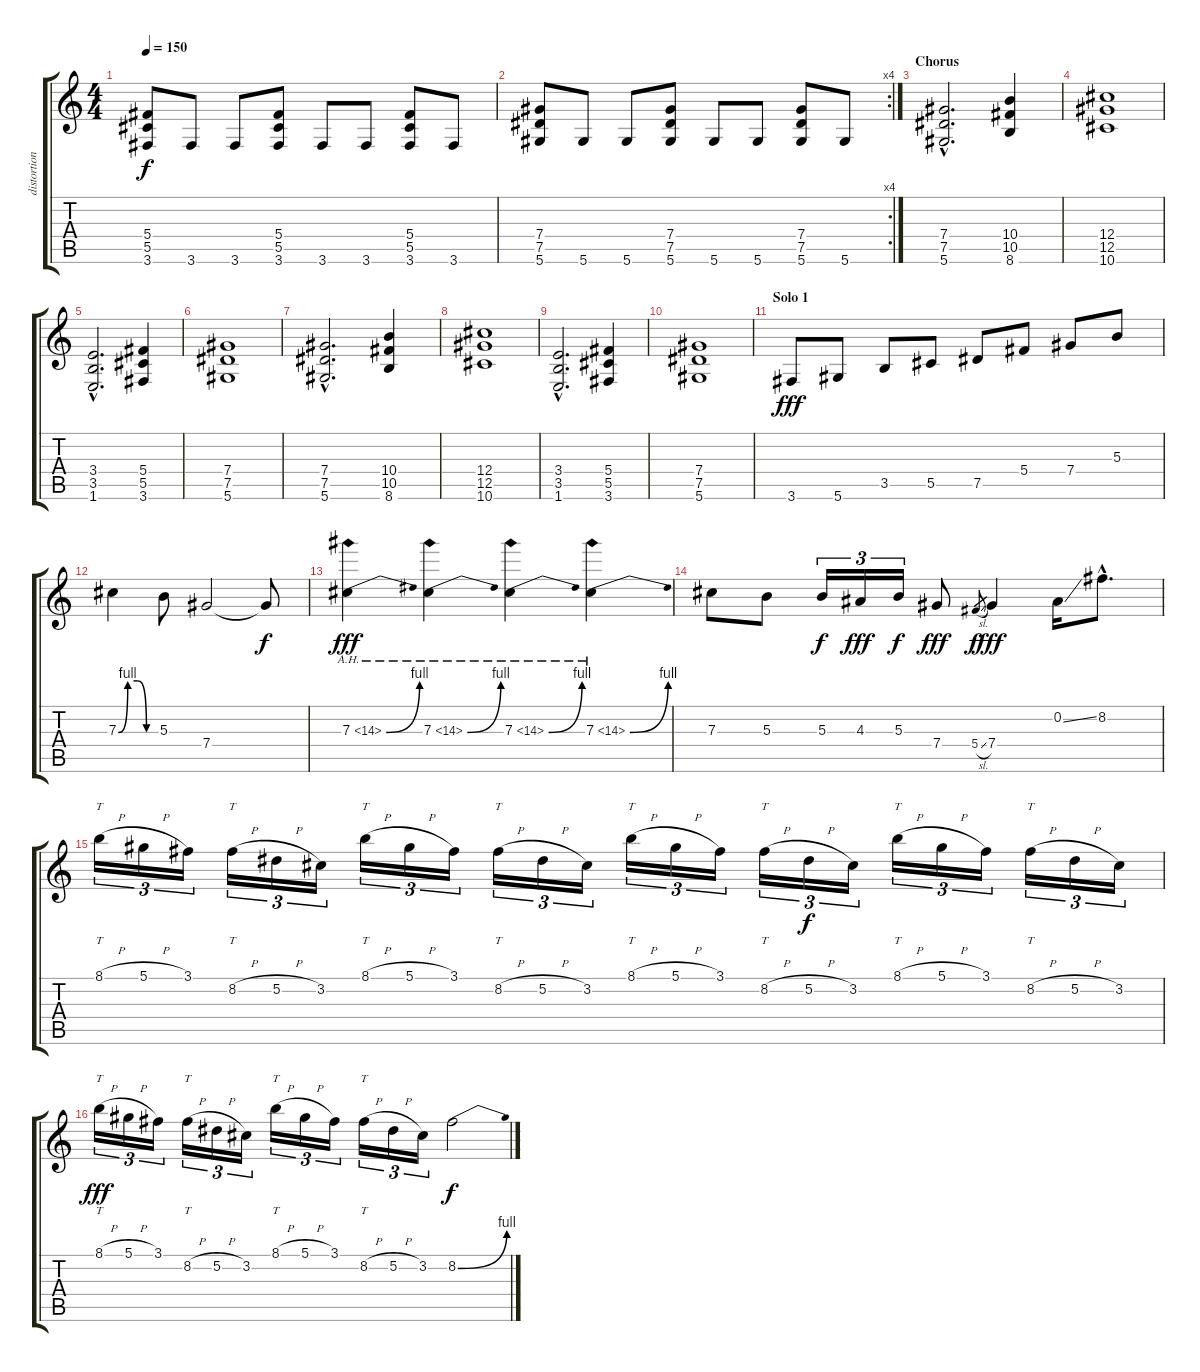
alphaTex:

\track ("distortion guitar 2" "distortion") {instrument distortionguitar}
\staff {score tabs}
\tuning (Eb4 Bb3 Gb3 Db3 Ab2 Eb2) {hide}
\ts (4 4)
\tempo 150
\clef g2
\ks c
(5.4 5.5 3.6).8{dy f} 3.6.8 3.6.8 (5.4 5.5 3.6).8 3.6.8 3.6.8 (5.4 5.5 3.6).8 3.6.8 |
\rc 4
(7.4 7.5 5.6).8 5.6.8 5.6.8 (7.4 7.5 5.6).8 5.6.8 5.6.8 (7.4 7.5 5.6).8 5.6.8 |
\section ("" "Chorus")
(7.4{hac} 7.5{hac} 5.6{hac}).2{d} (10.4 10.5 8.6).4 |
(12.4 12.5 10.6).1 |
(3.4{hac} 3.5{hac} 1.6{hac}).2{d} (5.4 5.5 3.6).4 |
(7.4 7.5 5.6).1 |
(7.4{hac} 7.5{hac} 5.6{hac}).2{d} (10.4 10.5 8.6).4 |
(12.4 12.5 10.6).1 |
(3.4{hac} 3.5{hac} 1.6{hac}).2{d} (5.4 5.5 3.6).4 |
(7.4 7.5 5.6).1 |
\section ("" "Solo 1 ")
3.6.8{dy fff} 5.6.8 3.5.8 5.5.8 7.5.8 5.4.8 7.4.8 5.3.8 |
7.3{be (custom 0 0 15 4 30 4 45 0 60 0)}.4 5.3.8 7.4.2 7.4{t}.8{dy f} |
7.3{be (bend 0 0 60 4) ah 7}.4{dy fff} 7.3{be (bend 0 0 60 4) ah 7}.4 7.3{be (bend 0 0 60 4) ah 7}.4 7.3{be (bend 0 0 60 4) ah 7}.4 |
7.3.8 5.3.8 5.3.16{tu (3 2) dy f} 4.3.16{tu (3 2) dy fff} 5.3.16{tu (3 2) dy f} 7.4.8{dy fff} 5.4{sl}.8{gr dy f} 7.4.4{dy fff} 0.2{ss}.16 8.2{hac}.8{d} |
8.1{h}.16{tt tu (3 2)} 5.1{h}.16{tu (3 2)} 3.1.16{tu (3 2)} 8.2{h}.16{tt tu (3 2)} 5.2{h}.16{tu (3 2)} 3.2.16{tu (3 2)} 8.1{h}.16{tt tu (3 2)} 5.1{h}.16{tu (3 2)} 3.1.16{tu (3 2)} 8.2{h}.16{tt tu (3 2)} 5.2{h}.16{tu (3 2)} 3.2.16{tu (3 2)} 8.1{h}.16{tt tu (3 2)} 5.1{h}.16{tu (3 2)} 3.1.16{tu (3 2)} 8.2{h}.16{tt tu (3 2)} 5.2{h}.16{tu (3 2) dy f} 3.2.16{tu (3 2)} 8.1{h}.16{tt tu (3 2)} 5.1{h}.16{tu (3 2)} 3.1.16{tu (3 2)} 8.2{h}.16{tt tu (3 2)} 5.2{h}.16{tu (3 2)} 3.2.16{tu (3 2)} |
8.1{h}.16{tt tu (3 2) dy fff} 5.1{h}.16{tu (3 2)} 3.1.16{tu (3 2)} 8.2{h}.16{tt tu (3 2)} 5.2{h}.16{tu (3 2)} 3.2.16{tu (3 2)} 8.1{h}.16{tt tu (3 2)} 5.1{h}.16{tu (3 2)} 3.1.16{tu (3 2)} 8.2{h}.16{tt tu (3 2)} 5.2{h}.16{tu (3 2)} 3.2.16{tu (3 2)} 8.2{be (bend 0 0 60 4)}.2{dy f}
